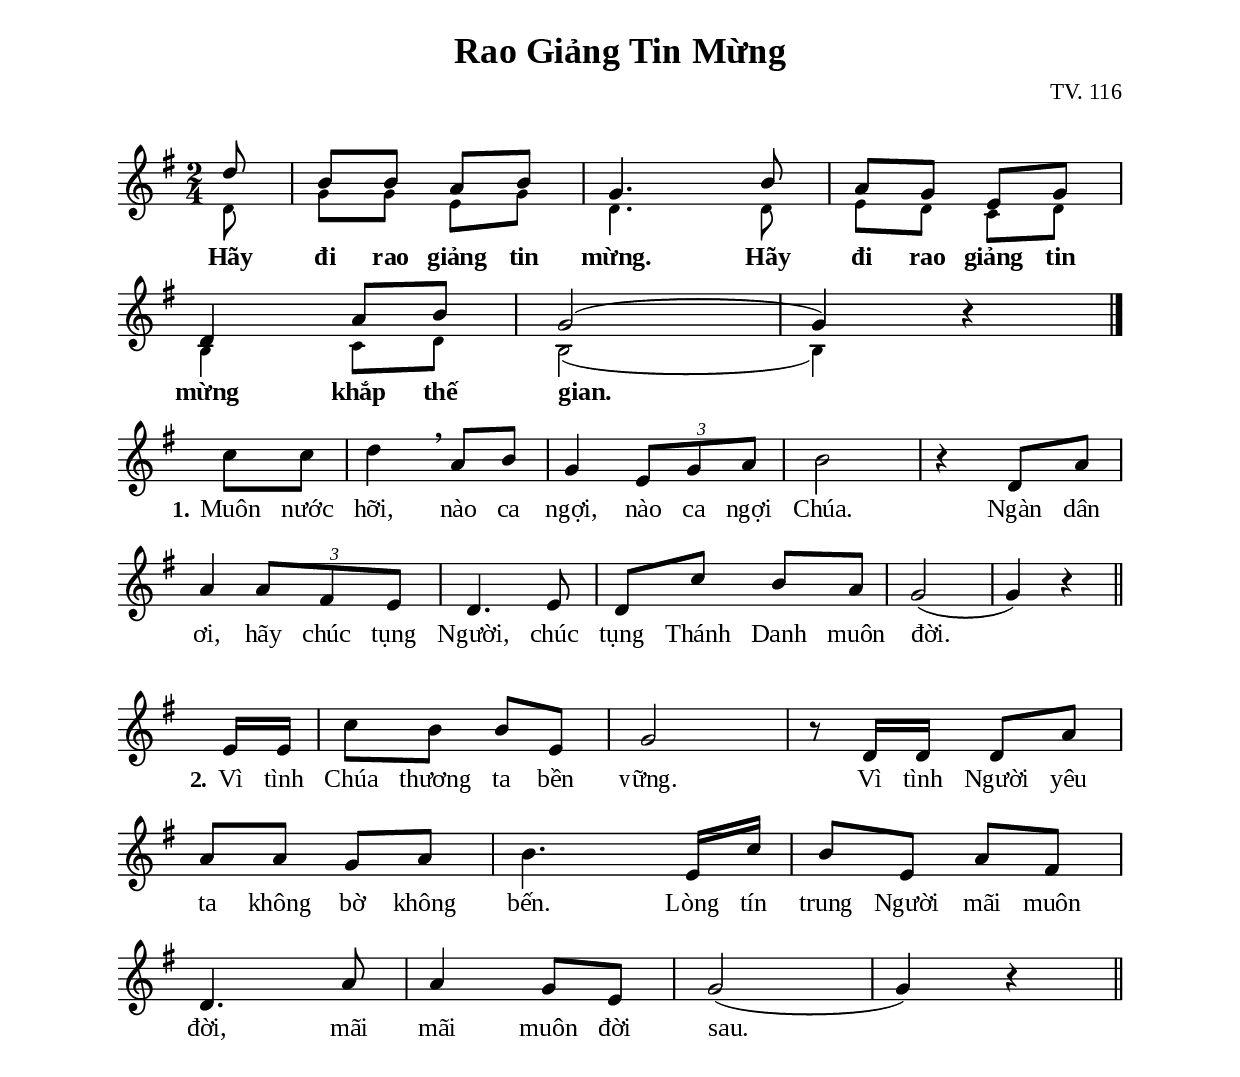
% Cài đặt chung
\version "2.20.0"
\include "english.ly"

\header {
  title = "Rao Giảng Tin Mừng"
  composer = "TV. 116"
  arranger = " "
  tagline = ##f
}

global = {
  \key g \major
  \time 2/4
}

\paper {
  #(set-paper-size "a4")
  top-margin = 20\mm
  bottom-margin = 15\mm
  left-margin = 20\mm
  right-margin = 20\mm
  indent = #0
  #(define fonts
	 (make-pango-font-tree "Liberation Serif"
	 		       "Liberation Serif"
			       "Liberation Serif"
			       (/ 20 20)))
}

% Nhạc điệp khúc
nhacDiepKhucSop = \relative c'' {
  \override Lyrics.LyricSpace.minimum-distance = #1.7
  \override Score.BarNumber.break-visibility = ##(#f #f #f)
  \partial 8 d8 |
  b b a b |
  g4. b8 |
  a g e g |
  d4 a'8 b |
  g2 ( |
  g4) r \bar "|."
}

nhacDiepKhucBass = \relative c' {
  \override Lyrics.LyricSpace.minimum-distance = #1.7
  \override Score.BarNumber.break-visibility = ##(#f #f #f)
  \override NoteHead.font-size = #-2
  \partial 8 d8 
  g g e g |
  d4. d8 |
  e d c d |
  b4 c8 d |
  b2 ( |
  b4) r
}

% Nhạc phiên khúc
nhacPhienKhucMot = \relative c'' {
  \override Lyrics.LyricSpace.minimum-distance = #2.0
  \override Score.BarNumber.break-visibility = ##(#f #f #f)
  \partial 4 c8 c |
  d4 \breathe a8 b |
  g4 \tuplet 3/2 { e8 g a } |
  b2 |
  r4 d,8 a' |
  a4 \tuplet 3/2 { a8 fs e } |
  d4. e8 |
  d c' b a |
  g2 ( |
  g4) r \bar "||"
}

nhacPhienKhucHai = \relative c' {
  \override Lyrics.LyricSpace.minimum-distance = #2.0
  \override Score.BarNumber.break-visibility = ##(#f #f #f)
  \partial 8 e16 e |
  c'8 b b e, |
  g2 |
  r8 d16 d d8 a' |
  a a g a |
  b4. e,16 c' |
  b8 e, a fs |
  d4. a'8 |
  a4 g8 e |
  g2 ( |
  g4) r \bar "||"
}

% Lời điệp khúc
loiDiepKhuc = \lyricmode {
  \override Lyrics.LyricText.font-series = #'bold
  Hãy đi rao giảng tin mừng.
  Hãy đi rao giảng tin mừng khắp thế gian.
}

% Lời phiên khúc
loiPhienKhucMot = \lyricmode {
  \set stanza = #"1."
  Muôn nước hỡi, nào ca ngợi, nào ca ngợi Chúa.
  Ngàn dân ơi, hãy chúc tụng Người,
  chúc tụng Thánh Danh muôn đời.
}

loiPhienKhucHai = \lyricmode {
  \set stanza = #"2."
  Vì tình Chúa thương ta bền vững.
  Vì tình Người yêu ta không bờ không bến.
  Lòng tín trung Người mãi muôn đời, mãi mãi muôn đời sau.
}


% Dàn trang
\score {
  \new ChoirStaff <<
    \new Staff = chorus \with {
        \consists "Merge_rests_engraver"
      }
      <<
      \new Voice = "sopranos" {
        \voiceOne \global \stemUp \nhacDiepKhucSop
      }
      \new Voice = "basses" {
        \voiceTwo \global \stemDown \nhacDiepKhucBass
      }
    >>
    \new Lyrics = basses
    \context Lyrics = basses \lyricsto sopranos \loiDiepKhuc
  >>
}

\score {
  \new ChoirStaff <<
    \new Staff = verses <<
      \override Staff.TimeSignature.transparent = ##t
      \new Voice = "verse" {
        \global \stemNeutral \nhacPhienKhucMot
      }
    >>
    \new Lyrics \lyricsto verse \loiPhienKhucMot
  >>
}

\score {
  \new ChoirStaff <<
    \new Staff = verses <<
      \override Staff.TimeSignature.transparent = ##t
      \new Voice = "verse" {
        \global \stemNeutral \nhacPhienKhucHai
      }
    >>
    \new Lyrics \lyricsto verse \loiPhienKhucHai
  >>
}
